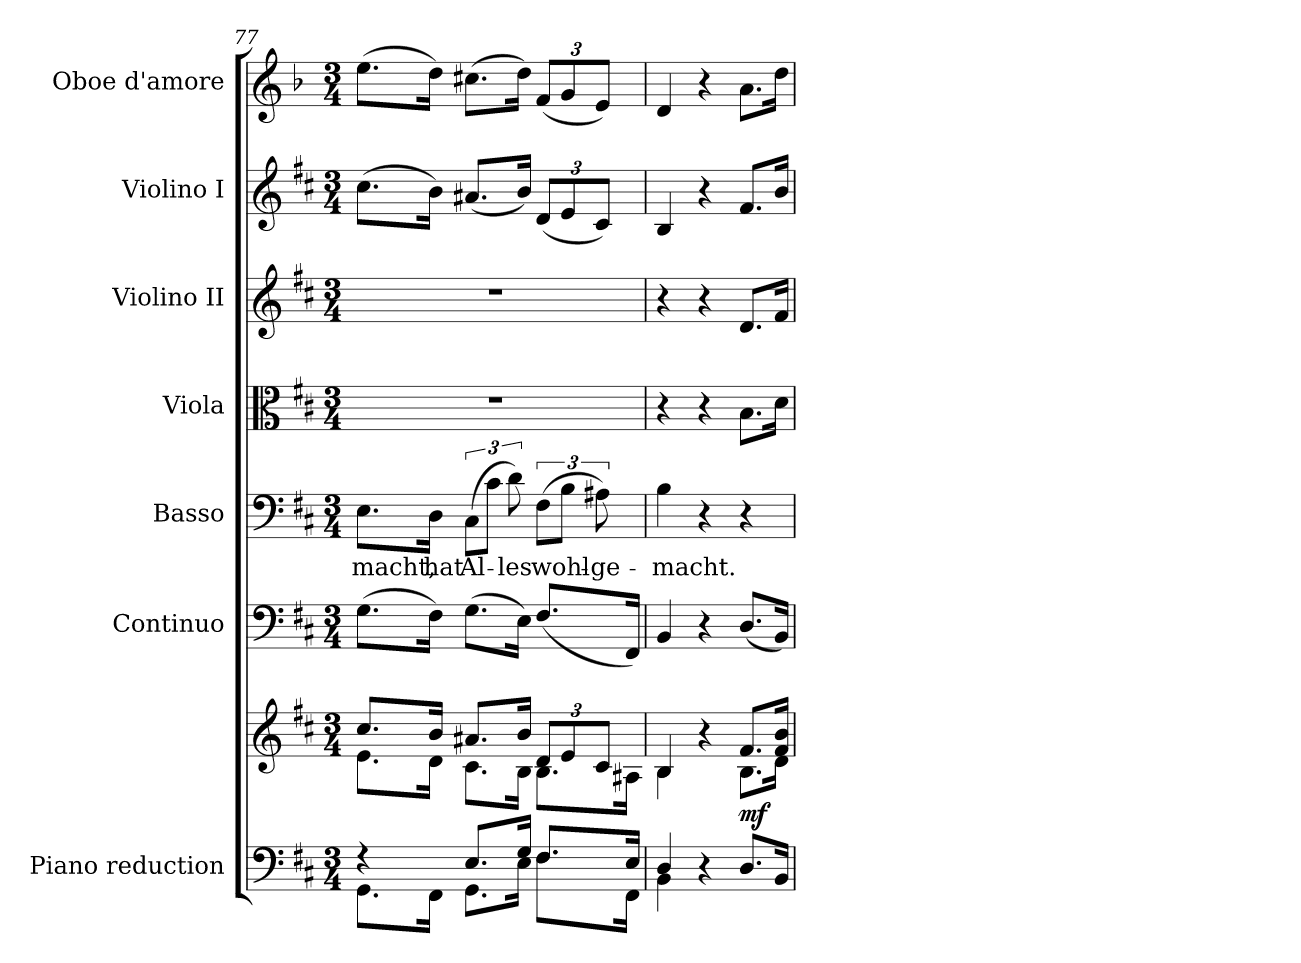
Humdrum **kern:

**kern	**kern	**dynam	**kern	**kern	**text	**kern	**kern	**kern	**kern
*part7	*part7	*part7	*part6	*part5	*part5	*part4	*part3	*part2	*part1
*staff8	*staff7	*staff7/8	*staff6	*staff5	*staff5	*staff4	*staff3	*staff2	*staff1
*I"Piano reduction	*	*	*I"Continuo	*I"Basso	*	*I"Viola	*I"Violino II	*I"Violino I	*I"Oboe d'amore
*I'Pno	*	*	*	*	*	*	*	*	*I'Ob
*clefF4	*clefG2	*	*clefF4	*clefF4	*	*clefC3	*clefG2	*clefG2	*clefG2
*	*	*	*	*	*	*	*	*	*ITrd2c3
*k[f#c#]	*k[f#c#]	*	*k[f#c#]	*k[f#c#]	*	*k[f#c#]	*k[f#c#]	*k[f#c#]	*k[f#c#]
*M3/4	*M3/4	*	*M3/4	*M3/4	*	*M3/4	*M3/4	*M3/4	*M3/4
=77	=77	=77	=77	=77	=77	=77	=77	=77	=77
*^	*^	*	*	*	*	*	*	*	*
!	!	!	!	!	!	!	!LO:LY:b	!	!	!	!
4r	8.GG\L	8.cc#/L	8.e\L	.	(8.G\L	8.E\L	-macht,	2.r	2.r	(8.cc#\L	(8.cc#\L
!	!	!	!	!	!	!	!LO:LY:b	!	!	!	!
.	16FF#\Jk	16b/Jk	16d\Jk	.	16F#\Jk)	16D\Jk	hat	.	.	16b\Jk)	16b\Jk)
!	!	!	!	!	!	!	!LO:LY:b	!	!	!	!
8.E/L	8.GG\L	8.a#X/L	8.c#\L	.	(8.G\L	(12C#\L	Al-	.	.	(8.a#X/L	(8.a#X\L
.	.	.	.	.	.	12c#\J	.	.	.	.	.
!	!	!	!	!	!	!	!LO:LY:b	!	!	!	!
.	.	.	.	.	.	12d\)	-les	.	.	.	.
16G/Jk	16E\Jk	16b/Jk	16B\Jk	.	16E\Jk)	.	.	.	.	16b/Jk)	16b\Jk)
*	*	*Xbrackettup	*	*	*	*	*	*	*	*	*
!	!	!	!	!	!	!	!LO:LY:b	!	!	!	!
*	*	*	*	*	*	*	*	*	*	*Xbrackettup	*Xbrackettup
8.F#/L	8.F#\L	12d/L	8.B\L	.	(8.F#/L	(12F#\L	wohl-	.	.	(12d/L	(12d/L
.	.	12e/	.	.	.	12B\J	.	.	.	12e/	12e/
!	!	!	!	!	!	!	!LO:LY:b	!	!	!	!
.	.	12c#/J	.	.	.	12A#X\)	-ge-	.	.	12c#/J)	12c#/J)
16E/Jk	16FF#\Jk	.	16A#X\Jk	.	16FF#/Jk)	.	.	.	.	.	.
=78	=78	=78	=78	=78	=78	=78	=78	=78	=78	=78	=78
!	!	!	!	!	!	!	!LO:LY:b	!	!	!	!
4D/	4BB\	4B/	4B\	.	4BB/	4B\	-macht.	4r	4r	4B/	4B/
4r	4ryy	4r	4ryy	.	4r	4r	.	4r	4r	4r	4r
!	!	!	!	!LO:DY:b	!	!	!	!	!	!	!
8.D/L	4ryy	8.f#/L	8.B\L	mf	(8.D/L	4r	.	8.B\L	8.d/L	8.f#/L	8.f#\L
16BB/Jk	.	16f#/ 16b/Jk	16d\Jk	.	16BB/Jk)	.	.	16d\Jk	16f#/Jk	16b/Jk	16b\Jk
*v	*v	*	*	*	*	*	*	*	*	*	*
*	*v	*v	*	*	*	*	*	*	*	*
=	=	=	=	=	=	=	=	=	=
*-	*-	*-	*-	*-	*-	*-	*-	*-	*-
